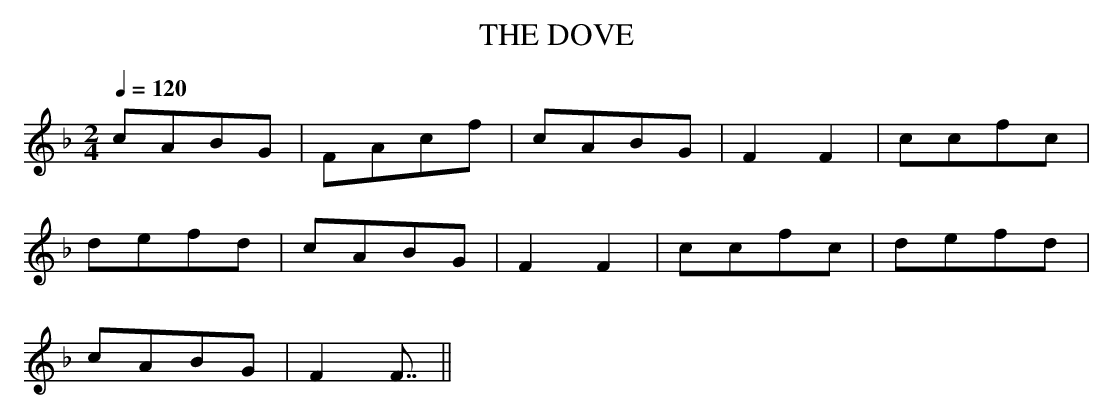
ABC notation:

X:1
T:THE DOVE
M:2/4
Q:1/4=120
K:F
c2A2B2G2|F2A2c2f2|c2A2B2G2|F4F4|c2c2f2c2|
d2e2f2d2|c2A2B2G2|F4F4|c2c2f2c2|d2e2f2d2|
c2A2B2G2|F4F7/2||
